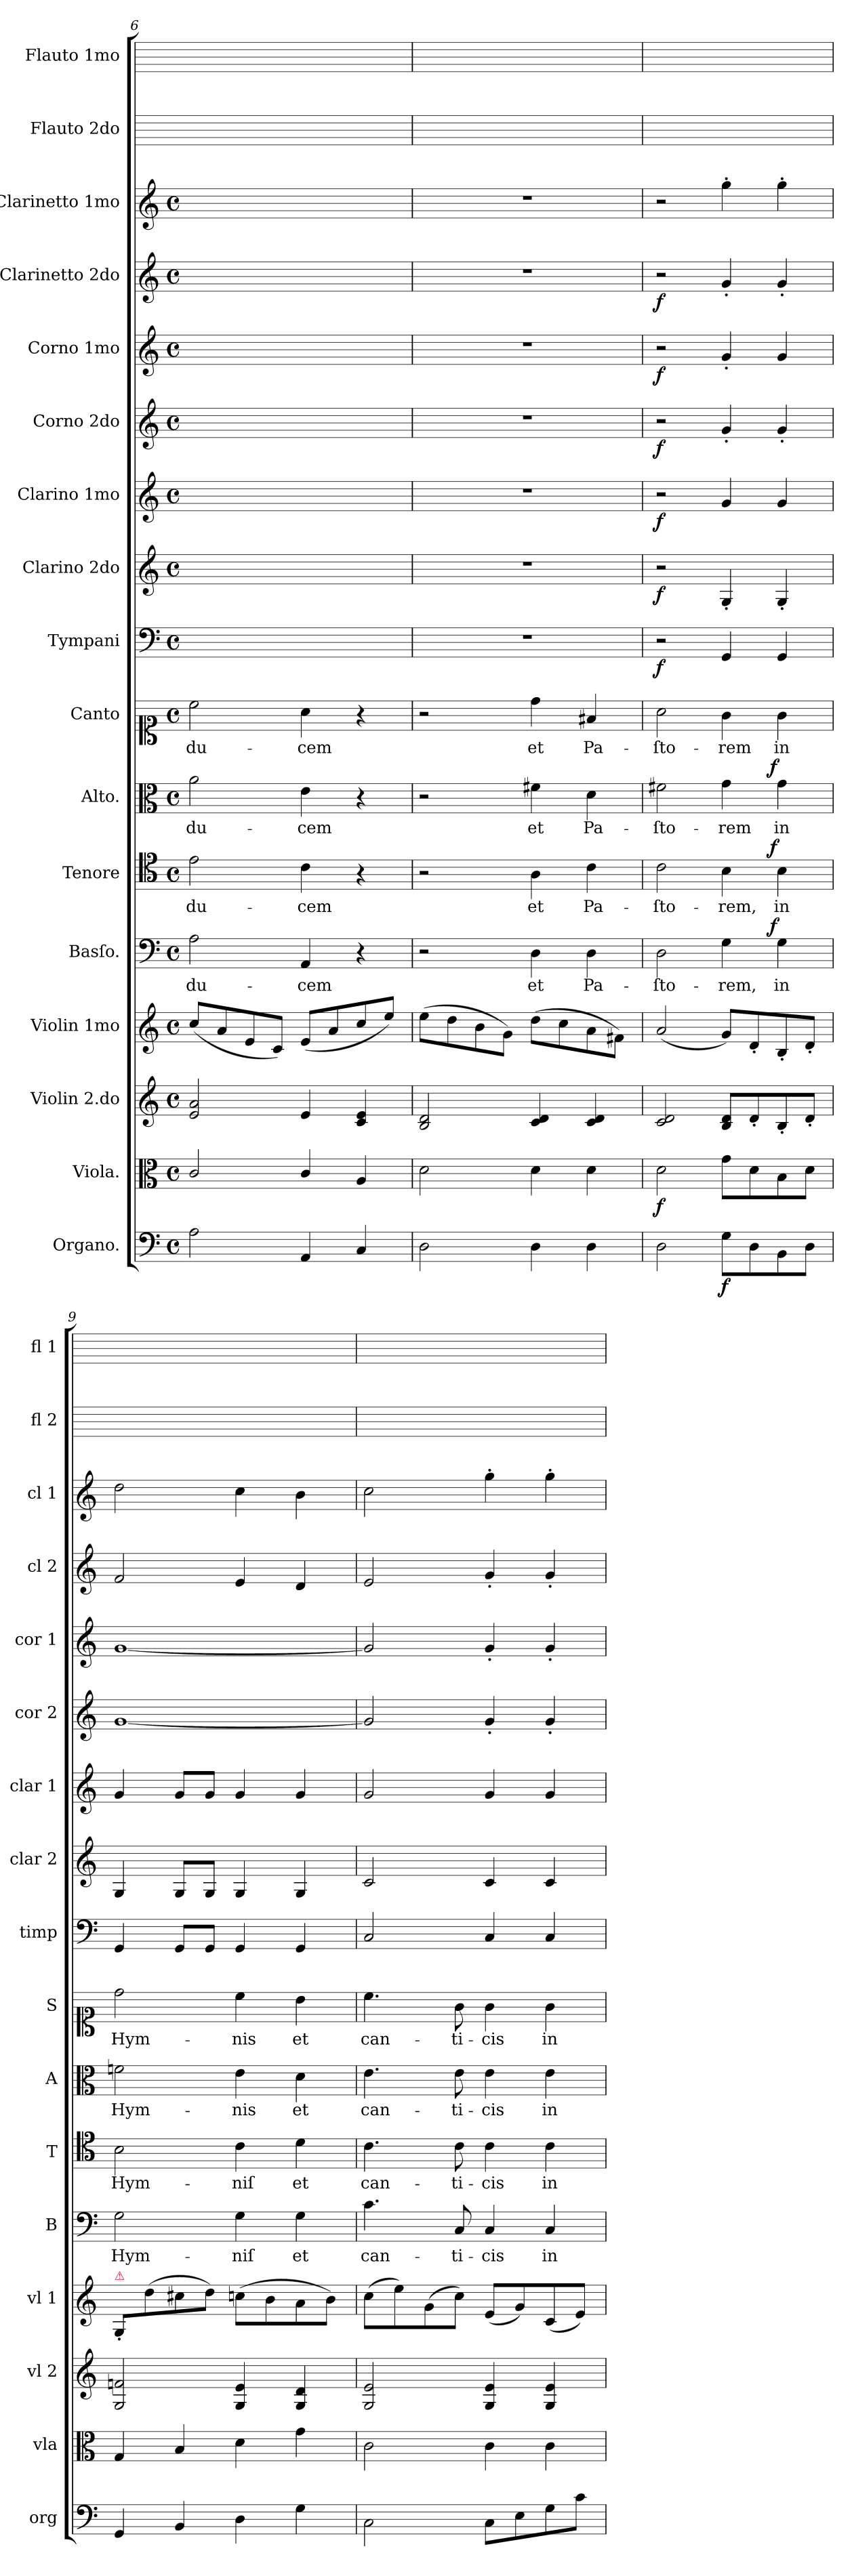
**kern	**dynam	**kern	**dynam	**kern	**dynam	**kern	**dynam	**kern	**text	**dynam	**kern	**text	**dynam	**kern	**text	**dynam	**kern	**text	**dynam	**kern	**dynam	**kern	**dynam	**kern	**dynam	**kern	**dynam	**kern	**dynam	**kern	**dynam	**kern	**dynam	**kern	**kern
*part17	*part17	*part16	*part16	*part15	*part15	*part14	*part14	*part13	*part13	*part13	*part12	*part12	*part12	*part11	*part11	*part11	*part10	*part10	*part10	*part9	*part9	*part8	*part8	*part7	*part7	*part6	*part6	*part5	*part5	*part4	*part4	*part3	*part3	*part2	*part1
*staff17	*staff17	*staff16	*staff16	*staff15	*staff15	*staff14	*staff14	*staff13	*staff13	*staff13	*staff12	*staff12	*staff12	*staff11	*staff11	*staff11	*staff10	*staff10	*staff10	*staff9	*staff9	*staff8	*staff8	*staff7	*staff7	*staff6	*staff6	*staff5	*staff5	*staff4	*staff4	*staff3	*staff3	*staff2	*staff1
*I"Organo.	*	*I"Viola.	*	*I"Violin 2.do	*	*I"Violin 1mo	*	*I"Basſo.	*	*	*I"Tenore	*	*	*I"Alto.	*	*	*I"Canto	*	*	*I"Tympani	*	*I"Clarino 2do	*	*I"Clarino 1mo	*	*I"Corno 2do	*	*I"Corno 1mo	*	*I"Clarinetto 2do	*	*I"Clarinetto 1mo	*	*I"Flauto 2do	*I"Flauto 1mo
*I'org	*	*I'vla	*	*I'vl 2	*	*I'vl 1	*	*I'B	*	*	*I'T	*	*	*I'A	*	*	*I'S	*	*	*I'timp	*	*I'clar 2	*	*I'clar 1	*	*I'cor 2	*	*I'cor 1	*	*I'cl 2	*	*I'cl 1	*	*I'fl 2	*I'fl 1
*clefF4	*	*clefC3	*	*clefG2	*	*clefG2	*	*clefF4	*	*	*clefC4	*	*	*clefC3	*	*	*clefC1	*	*	*clefF4	*	*clefG2	*	*clefG2	*	*clefG2	*	*clefG2	*	*clefG2	*	*clefG2	*	*	*
*k[]	*	*k[]	*	*k[]	*	*k[]	*	*k[]	*	*	*k[]	*	*	*k[]	*	*	*k[]	*	*	*k[]	*	*k[]	*	*k[]	*	*k[]	*	*k[]	*	*k[]	*	*k[]	*	*	*
*C:	*	*C:	*	*C:	*	*C:	*	*C:	*	*	*C:	*	*	*C:	*	*	*C:	*	*	*C:	*	*C:	*	*C:	*	*C:	*	*C:	*	*C:	*	*C:	*	*	*
*M4/4	*	*M4/4	*	*M4/4	*	*M4/4	*	*M4/4	*	*	*M4/4	*	*	*M4/4	*	*	*M4/4	*	*	*M4/4	*	*M4/4	*	*M4/4	*	*M4/4	*	*M4/4	*	*M4/4	*	*M4/4	*	*	*
*met(c)	*	*met(c)	*	*met(c)	*	*met(c)	*	*met(c)	*	*	*met(c)	*	*	*met(c)	*	*	*met(c)	*	*	*met(c)	*	*met(c)	*	*met(c)	*	*met(c)	*	*met(c)	*	*met(c)	*	*met(c)	*	*	*
=6	=6	=6	=6	=6	=6	=6	=6	=6	=6	=6	=6	=6	=6	=6	=6	=6	=6	=6	=6	=6	=6	=6	=6	=6	=6	=6	=6	=6	=6	=6	=6	=6	=6	=6	=6
2A\	.	2c/	.	2e/ 2a/	.	(8cc/L	.	2A\	du-	.	2e\	du-	.	2a\	du-	.	2cc\	du-	.	1ryy	.	1ryy	.	1ryy	.	1ryy	.	1ryy	.	1ryy	.	1ryy	.	1ryy	1ryy
.	.	.	.	.	.	8a/	.	.	.	.	.	.	.	.	.	.	.	.	.	.	.	.	.	.	.	.	.	.	.	.	.	.	.	.	.
.	.	.	.	.	.	8e/	.	.	.	.	.	.	.	.	.	.	.	.	.	.	.	.	.	.	.	.	.	.	.	.	.	.	.	.	.
.	.	.	.	.	.	8c/J)	.	.	.	.	.	.	.	.	.	.	.	.	.	.	.	.	.	.	.	.	.	.	.	.	.	.	.	.	.
4AA/	.	4c/	.	4e/	.	(8e/L	.	4AA/	-cem	.	4c\	-cem	.	4e\	-cem	.	4a\	-cem	.	.	.	.	.	.	.	.	.	.	.	.	.	.	.	.	.
.	.	.	.	.	.	8a/	.	.	.	.	.	.	.	.	.	.	.	.	.	.	.	.	.	.	.	.	.	.	.	.	.	.	.	.	.
4C/	.	4A/	.	4c/ 4e/	.	8cc/	.	4r	.	.	4r	.	.	4r	.	.	4r	.	.	.	.	.	.	.	.	.	.	.	.	.	.	.	.	.	.
.	.	.	.	.	.	8ee/J)	.	.	.	.	.	.	.	.	.	.	.	.	.	.	.	.	.	.	.	.	.	.	.	.	.	.	.	.	.
=7	=7	=7	=7	=7	=7	=7	=7	=7	=7	=7	=7	=7	=7	=7	=7	=7	=7	=7	=7	=7	=7	=7	=7	=7	=7	=7	=7	=7	=7	=7	=7	=7	=7	=7	=7
2D\	.	2d\	.	2B/ 2d/	.	(8ee\L	.	2r	.	.	2r	.	.	2r	.	.	2r	.	.	1r	.	1r	.	1r	.	1r	.	1r	.	1r	.	1r	.	1ryy	1ryy
.	.	.	.	.	.	8dd\	.	.	.	.	.	.	.	.	.	.	.	.	.	.	.	.	.	.	.	.	.	.	.	.	.	.	.	.	.
.	.	.	.	.	.	8b\	.	.	.	.	.	.	.	.	.	.	.	.	.	.	.	.	.	.	.	.	.	.	.	.	.	.	.	.	.
.	.	.	.	.	.	8g\J)	.	.	.	.	.	.	.	.	.	.	.	.	.	.	.	.	.	.	.	.	.	.	.	.	.	.	.	.	.
4D\	.	4d\	.	4c/ 4d/	.	(8dd\L	.	4D\	et	.	4A\	et	.	4f#X\	et	.	4dd\	et	.	.	.	.	.	.	.	.	.	.	.	.	.	.	.	.	.
.	.	.	.	.	.	8cc\	.	.	.	.	.	.	.	.	.	.	.	.	.	.	.	.	.	.	.	.	.	.	.	.	.	.	.	.	.
4D\	.	4d\	.	4c/ 4d/	.	8a\	.	4D\	Pa-	.	4c\	Pa-	.	4d\	Pa-	.	4f#X/	Pa-	.	.	.	.	.	.	.	.	.	.	.	.	.	.	.	.	.
.	.	.	.	.	.	8f#X\J)	.	.	.	.	.	.	.	.	.	.	.	.	.	.	.	.	.	.	.	.	.	.	.	.	.	.	.	.	.
=8	=8	=8	=8	=8	=8	=8	=8	=8	=8	=8	=8	=8	=8	=8	=8	=8	=8	=8	=8	=8	=8	=8	=8	=8	=8	=8	=8	=8	=8	=8	=8	=8	=8	=8	=8
2D\	.	2d\	f	2c/ 2d/	.	(2a/	fr&colon;	2D\	-ſto-	.	2c\	-ſto-	.	2f#X\	-ſto-	.	2a\	-ſto-	.	2r	f	2r	f	2r	f	2r	f	2r	f	2r	f	2r	fr.	1ryy	1ryy
8G\L	f	8g\L	.	8B/ 8d/L	.	8g/L)	.	4G\	-rem,	.	4B\	-rem,	.	4g\	-rem	.	4g\	-rem	.	4GG/	.	4G'/	.	4g/	.	4g'/	.	4g'/	.	4g'/	.	4gg'\	.	.	.
!	!	!	!	!	!LO:DY:rj	!	!	!	!	!	!	!	!	!	!	!	!	!	!	!	!	!	!	!	!	!	!	!	!	!	!	!	!	!	!
8D\	.	8d\	.	8d'/	fr&colon;	8d'/	.	.	.	.	.	.	.	.	.	.	.	.	.	.	.	.	.	.	.	.	.	.	.	.	.	.	.	.	.
!	!	!	!	!	!	!	!	!	!	!LO:DY:b:rj	!	!	!LO:DY:b:rj	!	!	!LO:DY:a:rj	!	!	!LO:DY:b:rj	!	!	!	!	!	!	!	!	!	!	!	!	!	!	!	!
8BB\	.	8B\	.	8B'/	.	8B'/	.	4G\	in	f	4B\	in	f	4g\	in	f	4g\	in	fr.	4GG/	.	4G'/	.	4g/	.	4g'/	.	4g/	.	4g'/	.	4gg'\	.	.	.
8D\J	.	8d\J	.	8d'/J	.	8d'/J	.	.	.	.	.	.	.	.	.	.	.	.	.	.	.	.	.	.	.	.	.	.	.	.	.	.	.	.	.
=9	=9	=9	=9	=9	=9	=9	=9	=9	=9	=9	=9	=9	=9	=9	=9	=9	=9	=9	=9	=9	=9	=9	=9	=9	=9	=9	=9	=9	=9	=9	=9	=9	=9	=9	=9
!	!	!	!	!	!	!LO:TX:a:color=crimson:t=⚠	!	!	!	!	!	!	!	!	!	!	!	!	!	!	!	!	!	!	!	!	!	!	!	!	!	!	!	!	!
!	!	!	!	!	!LO:DY:rj	!	!	!	!	!	!	!	!	!	!	!	!	!	!	!	!	!	!	!	!	!	!	!	!	!	!	!	!	!	!
4GG/	.	4G/	.	2G/ 2fn/	fr&colon;	8G'/L	.	2G\	Hym-	.	2B\	Hym-	.	2fn\	Hym-	.	2dd\	Hym-	.	4GG/	.	4G/	.	4g/	.	[1g	.	[1g	.	2f/	.	2dd\	.	1ryy	1ryy
.	.	.	.	.	.	(8dd\	.	.	.	.	.	.	.	.	.	.	.	.	.	.	.	.	.	.	.	.	.	.	.	.	.	.	.	.	.
4BB/	.	4B/	.	.	.	8cc#X\	.	.	.	.	.	.	.	.	.	.	.	.	.	8GG/L	.	8G/L	.	8g/L	.	.	.	.	.	.	.	.	.	.	.
.	.	.	.	.	.	8dd\J)	.	.	.	.	.	.	.	.	.	.	.	.	.	8GG/J	.	8G/J	.	8g/J	.	.	.	.	.	.	.	.	.	.	.
4D\	.	4d\	.	4G/ 4e/	.	(8ccn\L	.	4G\	-niſ	.	4c\	-niſ	.	4e\	-nis	.	4cc\	-nis	.	4GG/	.	4G/	.	4g/	.	.	.	.	.	4e/	.	4cc\	.	.	.
.	.	.	.	.	.	8b\	.	.	.	.	.	.	.	.	.	.	.	.	.	.	.	.	.	.	.	.	.	.	.	.	.	.	.	.	.
4G\	.	4g\	.	4G/ 4d/	.	8a\	.	4G\	et	.	4d\	et	.	4d\	et	.	4b\	et	.	4GG/	.	4G/	.	4g/	.	.	.	.	.	4d/	.	4b\	.	.	.
.	.	.	.	.	.	8b\J)	.	.	.	.	.	.	.	.	.	.	.	.	.	.	.	.	.	.	.	.	.	.	.	.	.	.	.	.	.
=10	=10	=10	=10	=10	=10	=10	=10	=10	=10	=10	=10	=10	=10	=10	=10	=10	=10	=10	=10	=10	=10	=10	=10	=10	=10	=10	=10	=10	=10	=10	=10	=10	=10	=10	=10
2C\	.	2c\	.	2G/ 2e/	.	(8cc\L	.	4.c\	can-	.	4.c\	can-	.	4.e\	can-	.	4.cc\	can-	.	2C/	.	2c/	.	2g/	.	2g/]	.	2g/]	.	2e/	.	2cc\	.	1ryy	1ryy
.	.	.	.	.	.	8ee\)	.	.	.	.	.	.	.	.	.	.	.	.	.	.	.	.	.	.	.	.	.	.	.	.	.	.	.	.	.
.	.	.	.	.	.	(8g\	.	.	.	.	.	.	.	.	.	.	.	.	.	.	.	.	.	.	.	.	.	.	.	.	.	.	.	.	.
.	.	.	.	.	.	8cc\J)	.	8C/	-ti-	.	8c\	-ti-	.	8e\	-ti-	.	8g\	-ti-	.	.	.	.	.	.	.	.	.	.	.	.	.	.	.	.	.
8C\L	.	4c\	.	4G/ 4e/	.	(8e/L	.	4C/	-cis	.	4c\	-cis	.	4e\	-cis	.	4g\	-cis	.	4C/	.	4c/	.	4g/	.	4g'/	.	4g'/	.	4g'/	.	4gg'\	.	.	.
8E\	.	.	.	.	.	8g/)	.	.	.	.	.	.	.	.	.	.	.	.	.	.	.	.	.	.	.	.	.	.	.	.	.	.	.	.	.
8G\	.	4c\	.	4G/ 4e/	.	(8c/	.	4C/	in	.	4c\	in	.	4e\	in	.	4g\	in	.	4C/	.	4c/	.	4g/	.	4g'/	.	4g'/	.	4g'/	.	4gg'\	.	.	.
8c\J	.	.	.	.	.	8e/J)	.	.	.	.	.	.	.	.	.	.	.	.	.	.	.	.	.	.	.	.	.	.	.	.	.	.	.	.	.
=	=	=	=	=	=	=	=	=	=	=	=	=	=	=	=	=	=	=	=	=	=	=	=	=	=	=	=	=	=	=	=	=	=	=	=
*-	*-	*-	*-	*-	*-	*-	*-	*-	*-	*-	*-	*-	*-	*-	*-	*-	*-	*-	*-	*-	*-	*-	*-	*-	*-	*-	*-	*-	*-	*-	*-	*-	*-	*-	*-
